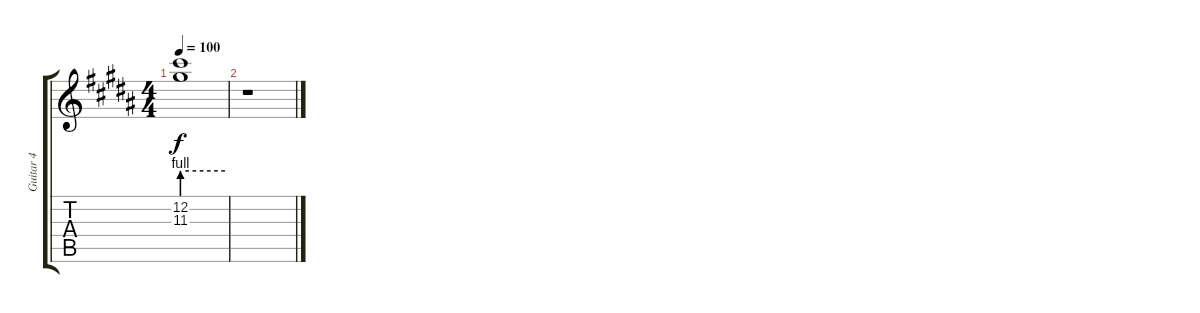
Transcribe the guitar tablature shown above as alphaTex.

\track ("Guitar 4" "Guitar 4") {instrument overdrivenguitar}
\staff {score tabs}
\tuning (E4 B3 G3 D3 A2 E2) {hide}
\ts (4 4)
\tempo 100
\clef g2
\ks b
(12.2{be (hold 0 4 60 4) t} 11.3{be (hold 0 4 60 4) t}).1{dy f} |
r.1
